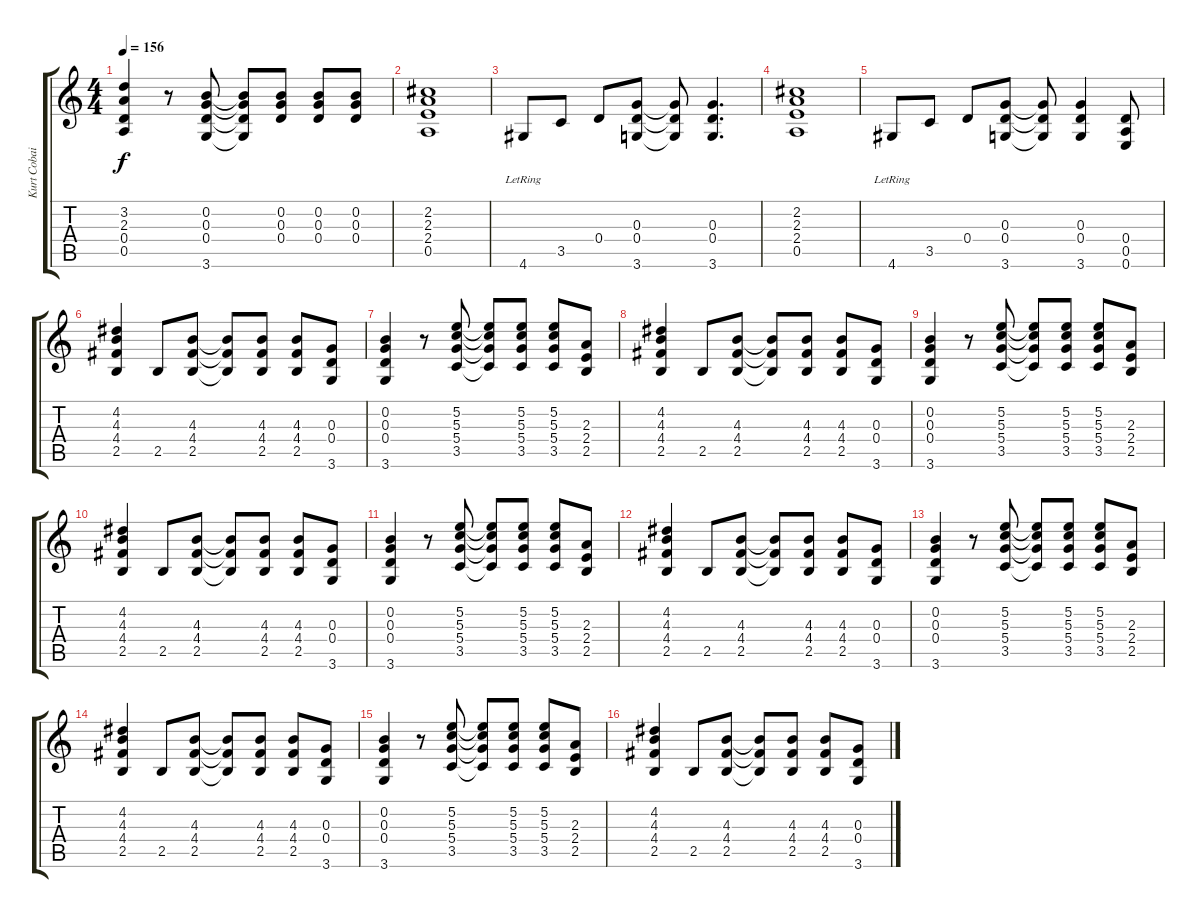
\track ("Kurt Cobain - Guitar" "Kurt Cobai") {instrument distortionguitar}
\staff {score tabs}
\tuning (E4 B3 G3 D3 A2 E2) {hide}
\ts (4 4)
\tempo 156
\clef g2
\ks c
(3.2 2.3 0.4 0.5).4{dy f} r.8 (0.2 0.3 0.4 3.6).8 (0.2{t} 0.3{t} 0.4{t} 3.6{t}).8 (0.2 0.3 0.4).8 (0.2 0.3 0.4).8 (0.2 0.3 0.4).8 |
(2.2 2.3 2.4 0.5).1 |
4.6{lr}.8 3.5.8 0.4.8 (0.3 0.4 3.6).8 (0.3{t} 0.4{t} 3.6{t}).8 (0.3 0.4 3.6).4{d} |
(2.2 2.3 2.4 0.5).1 |
4.6{lr}.8 3.5.8 0.4.8 (0.3 0.4 3.6).8 (0.3{t} 0.4{t} 3.6{t}).8 (0.3 0.4 3.6).4 (0.4 0.5 0.6).8 |
(4.2 4.3 4.4 2.5).4 2.5.8 (4.3 4.4 2.5).8 (4.3{t} 4.4{t} 2.5{t}).8 (4.3 4.4 2.5).8 (4.3 4.4 2.5).8 (0.3 0.4 3.6).8 |
(0.2 0.3 0.4 3.6).4 r.8 (5.2 5.3 5.4 3.5).8 (5.2{t} 5.3{t} 5.4{t} 3.5{t}).8 (5.2 5.3 5.4 3.5).8 (5.2 5.3 5.4 3.5).8 (2.3 2.4 2.5).8 |
(4.2 4.3 4.4 2.5).4 2.5.8 (4.3 4.4 2.5).8 (4.3{t} 4.4{t} 2.5{t}).8 (4.3 4.4 2.5).8 (4.3 4.4 2.5).8 (0.3 0.4 3.6).8 |
(0.2 0.3 0.4 3.6).4 r.8 (5.2 5.3 5.4 3.5).8 (5.2{t} 5.3{t} 5.4{t} 3.5{t}).8 (5.2 5.3 5.4 3.5).8 (5.2 5.3 5.4 3.5).8 (2.3 2.4 2.5).8 |
(4.2 4.3 4.4 2.5).4 2.5.8 (4.3 4.4 2.5).8 (4.3{t} 4.4{t} 2.5{t}).8 (4.3 4.4 2.5).8 (4.3 4.4 2.5).8 (0.3 0.4 3.6).8 |
(0.2 0.3 0.4 3.6).4 r.8 (5.2 5.3 5.4 3.5).8 (5.2{t} 5.3{t} 5.4{t} 3.5{t}).8 (5.2 5.3 5.4 3.5).8 (5.2 5.3 5.4 3.5).8 (2.3 2.4 2.5).8 |
(4.2 4.3 4.4 2.5).4 2.5.8 (4.3 4.4 2.5).8 (4.3{t} 4.4{t} 2.5{t}).8 (4.3 4.4 2.5).8 (4.3 4.4 2.5).8 (0.3 0.4 3.6).8 |
(0.2 0.3 0.4 3.6).4 r.8 (5.2 5.3 5.4 3.5).8 (5.2{t} 5.3{t} 5.4{t} 3.5{t}).8 (5.2 5.3 5.4 3.5).8 (5.2 5.3 5.4 3.5).8 (2.3 2.4 2.5).8 |
(4.2 4.3 4.4 2.5).4 2.5.8 (4.3 4.4 2.5).8 (4.3{t} 4.4{t} 2.5{t}).8 (4.3 4.4 2.5).8 (4.3 4.4 2.5).8 (0.3 0.4 3.6).8 |
(0.2 0.3 0.4 3.6).4 r.8 (5.2 5.3 5.4 3.5).8 (5.2{t} 5.3{t} 5.4{t} 3.5{t}).8 (5.2 5.3 5.4 3.5).8 (5.2 5.3 5.4 3.5).8 (2.3 2.4 2.5).8 |
(4.2 4.3 4.4 2.5).4 2.5.8 (4.3 4.4 2.5).8 (4.3{t} 4.4{t} 2.5{t}).8 (4.3 4.4 2.5).8 (4.3 4.4 2.5).8 (0.3 0.4 3.6).8
